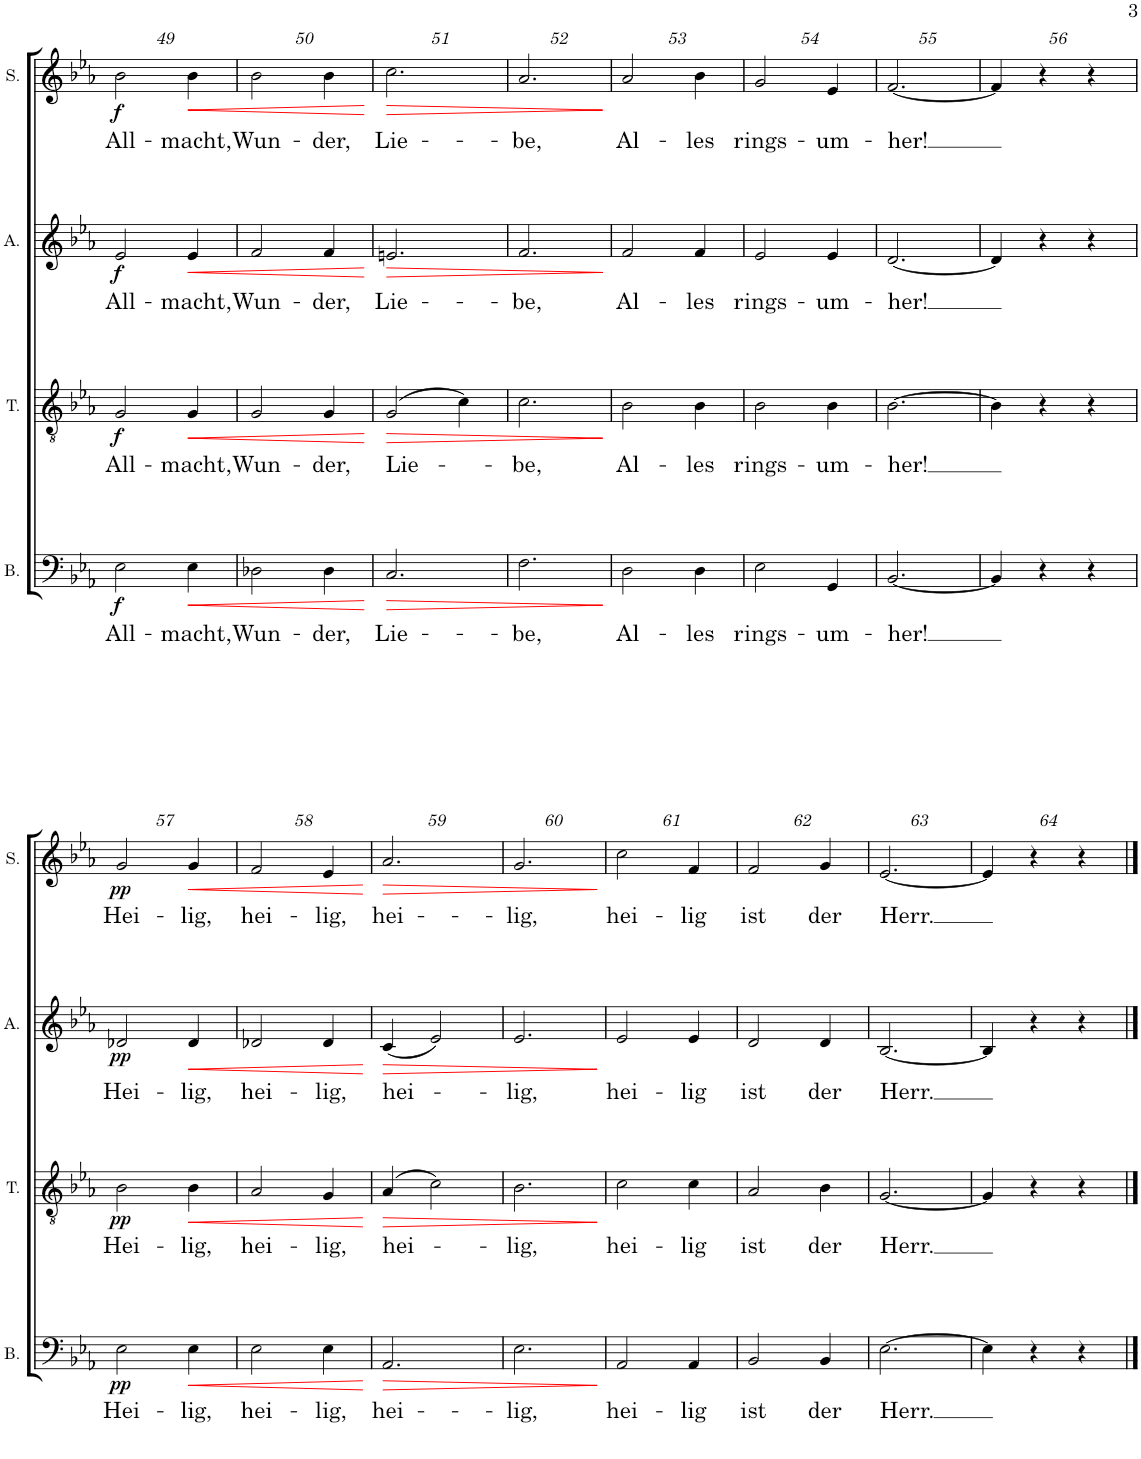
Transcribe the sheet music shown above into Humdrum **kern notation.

**kern	**text	**dynam	**kern	**text	**dynam	**kern	**text	**dynam	**kern	**text	**dynam
*part4	*part4	*part4	*part3	*part3	*part3	*part2	*part2	*part2	*part1	*part1	*part1
*staff4	*staff4	*staff4	*staff3	*staff3	*staff3	*staff2	*staff2	*staff2	*staff1	*staff1	*staff1
*I"Bass	*	*	*I"Tenor	*	*	*I"Alto	*	*	*I"Soprano	*	*
*I'B.	*	*	*I'T.	*	*	*I'A.	*	*	*I'S.	*	*
!!LO:PB:g=z
*clefF4	*	*	*clefGv2	*	*	*clefG2	*	*	*clefG2	*	*
*k[b-e-a-]	*	*	*k[b-e-a-]	*	*	*k[b-e-a-]	*	*	*k[b-e-a-]	*	*
*M3/4	*	*	*M3/4	*	*	*M3/4	*	*	*M3/4	*	*
=49	=49	=49	=49	=49	=49	=49	=49	=49	=49	=49	=49
!	!LO:LY:b	!LO:DY:b	!	!LO:LY:b	!LO:DY:b	!	!LO:LY:b	!LO:DY:b	!	!LO:LY:b	!LO:DY:b
2E-\	All-	f	2G/	All-	f	2e-/	All-	f	2b-\	All-	f
!	!LO:LY:b	!LO:HP:b	!	!LO:LY:b	!LO:HP:b	!	!LO:LY:b	!LO:HP:b	!	!LO:LY:b	!LO:HP:b
4E-\	-macht,	<	4G/	-macht,	<	4e-/	-macht,	<	4b-\	-macht,	<
=50	=50	=50	=50	=50	=50	=50	=50	=50	=50	=50	=50
!	!LO:LY:b	!	!	!LO:LY:b	!	!	!LO:LY:b	!	!	!LO:LY:b	!
2D-X\	Wun-	.	2G/	Wun-	.	2f/	Wun-	.	2b-\	Wun-	.
!	!LO:LY:b	!	!	!LO:LY:b	!	!	!LO:LY:b	!	!	!LO:LY:b	!
4D-\	-der,	.	4G/	-der,	.	4f/	-der,	.	4b-\	-der,	.
.	.	[	.	.	[	.	.	[	.	.	[
=51	=51	=51	=51	=51	=51	=51	=51	=51	=51	=51	=51
!	!LO:LY:b	!LO:HP:b	!	!LO:LY:b	!LO:HP:b	!	!LO:LY:b	!LO:HP:b	!	!LO:LY:b	!LO:HP:b
2.C/	Lie-	>	(2G/	-Lie-	>	2.en/	Lie-	>	2.cc\	Lie-	>
.	.	.	4c\)	.	.	.	.	.	.	.	.
=52	=52	=52	=52	=52	=52	=52	=52	=52	=52	=52	=52
!	!LO:LY:b	!	!	!LO:LY:b	!	!	!LO:LY:b	!	!	!LO:LY:b	!
2.F\	-be,	.	2.c\	-be,	.	2.f/	-be,	.	2.a-/	-be,	.
.	.	]	.	.	]	.	.	]	.	.	]
=53	=53	=53	=53	=53	=53	=53	=53	=53	=53	=53	=53
!	!LO:LY:b	!	!	!LO:LY:b	!	!	!LO:LY:b	!	!	!LO:LY:b	!
2D\	Al-	.	2B-\	Al-	.	2f/	Al-	.	2a-/	Al-	.
!	!LO:LY:b	!	!	!LO:LY:b	!	!	!LO:LY:b	!	!	!LO:LY:b	!
4D\	-les	.	4B-\	-les	.	4f/	-les	.	4b-\	-les	.
=54	=54	=54	=54	=54	=54	=54	=54	=54	=54	=54	=54
!	!LO:LY:b	!	!	!LO:LY:b	!	!	!LO:LY:b	!	!	!LO:LY:b	!
2E-\	rings-	.	2B-\	rings-	.	2e-/	rings-	.	2g/	rings-	.
!	!LO:LY:b	!	!	!LO:LY:b	!	!	!LO:LY:b	!	!	!LO:LY:b	!
4GG/	-um-	.	4B-\	-um-	.	4e-/	-um-	.	4e-/	-um-	.
=55	=55	=55	=55	=55	=55	=55	=55	=55	=55	=55	=55
!	!LO:LY:b	!	!	!LO:LY:b	!	!	!LO:LY:b	!	!	!LO:LY:b	!
[2.BB-/	-her!	.	[2.B-\	-her!	.	[2.d/	-her!	.	[2.f/	-her!	.
=56	=56	=56	=56	=56	=56	=56	=56	=56	=56	=56	=56
4BB-/]	.	.	4B-\]	.	.	4d/]	.	.	4f/]	.	.
4r	.	.	4r	.	.	4r	.	.	4r	.	.
4r	.	.	4r	.	.	4r	.	.	4r	.	.
!!LO:LB:g=z
=57	=57	=57	=57	=57	=57	=57	=57	=57	=57	=57	=57
!	!LO:LY:b	!LO:DY:b	!	!LO:LY:b	!LO:DY:b	!	!LO:LY:b	!LO:DY:b	!	!LO:LY:b	!LO:DY:b
2E-\	Hei-	pp	2B-\	Hei-	pp	2d-X/	Hei-	pp	2g/	Hei-	pp
!	!LO:LY:b	!LO:HP:b	!	!LO:LY:b	!LO:HP:b	!	!LO:LY:b	!LO:HP:b	!	!LO:LY:b	!LO:HP:b
4E-\	-lig,	<	4B-\	-lig,	<	4d-/	-lig,	<	4g/	-lig,	<
=58	=58	=58	=58	=58	=58	=58	=58	=58	=58	=58	=58
!	!LO:LY:b	!	!	!LO:LY:b	!	!	!LO:LY:b	!	!	!LO:LY:b	!
2E-\	hei-	.	2A-/	hei-	.	2d-X/	hei-	.	2f/	hei-	.
!	!LO:LY:b	!	!	!LO:LY:b	!	!	!LO:LY:b	!	!	!LO:LY:b	!
4E-\	-lig,	.	4G/	-lig,	.	4d-/	-lig,	.	4e-/	-lig,	.
.	.	[	.	.	[	.	.	[	.	.	[
=59	=59	=59	=59	=59	=59	=59	=59	=59	=59	=59	=59
!	!LO:LY:b	!LO:HP:b	!	!LO:LY:b	!LO:HP:b	!	!LO:LY:b	!LO:HP:b	!	!LO:LY:b	!LO:HP:b
2.AA-/	hei-	>	(4A-/	hei-	>	(4c/	-hei-	>	2.a-/	hei-	>
.	.	.	2c\)	.	.	2e-/)	.	.	.	.	.
=60	=60	=60	=60	=60	=60	=60	=60	=60	=60	=60	=60
!	!LO:LY:b	!	!	!LO:LY:b	!	!	!LO:LY:b	!	!	!LO:LY:b	!
2.E-\	-lig,	.	2.B-\	-lig,	.	2.e-/	-lig,	.	2.g/	-lig,	.
.	.	]	.	.	]	.	.	]	.	.	]
=61	=61	=61	=61	=61	=61	=61	=61	=61	=61	=61	=61
!	!LO:LY:b	!	!	!LO:LY:b	!	!	!LO:LY:b	!	!	!LO:LY:b	!
2AA-/	hei-	.	2c\	hei-	.	2e-/	hei-	.	2cc\	hei-	.
!	!LO:LY:b	!	!	!LO:LY:b	!	!	!LO:LY:b	!	!	!LO:LY:b	!
4AA-/	-lig	.	4c\	-lig	.	4e-/	-lig	.	4f/	-lig	.
=62	=62	=62	=62	=62	=62	=62	=62	=62	=62	=62	=62
!	!LO:LY:b	!	!	!LO:LY:b	!	!	!LO:LY:b	!	!	!LO:LY:b	!
2BB-/	ist	.	2A-/	ist	.	2d/	ist	.	2f/	ist	.
!	!LO:LY:b	!	!	!LO:LY:b	!	!	!LO:LY:b	!	!	!LO:LY:b	!
4BB-/	der	.	4B-\	der	.	4d/	der	.	4g/	der	.
=63	=63	=63	=63	=63	=63	=63	=63	=63	=63	=63	=63
!	!LO:LY:b	!	!	!LO:LY:b	!	!	!LO:LY:b	!	!	!LO:LY:b	!
[2.E-\	Herr.	.	[2.G/	Herr.	.	[2.B-/	Herr.	.	[2.e-/	Herr.	.
=64	=64	=64	=64	=64	=64	=64	=64	=64	=64	=64	=64
4E-\]	.	.	4G/]	.	.	4B-/]	.	.	4e-/]	.	.
4r	.	.	4r	.	.	4r	.	.	4r	.	.
4r	.	.	4r	.	.	4r	.	.	4r	.	.
==	==	==	==	==	==	==	==	==	==	==	==
*-	*-	*-	*-	*-	*-	*-	*-	*-	*-	*-	*-
